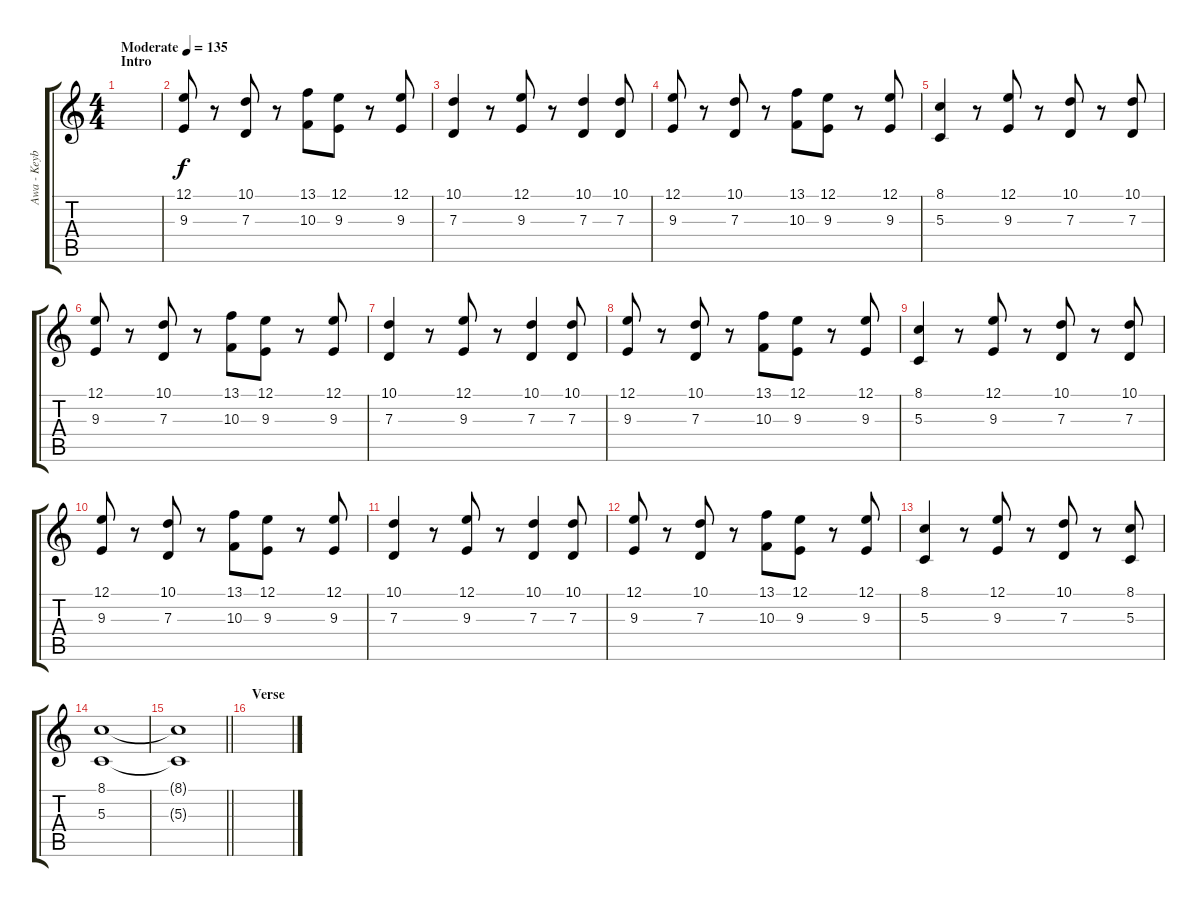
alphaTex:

\track ("Awa - Keyboard" "Awa - Keyb") {instrument lead2sawtooth}
\staff {score tabs}
\tuning (E4 B3 G3 D3 A2 E2) {hide}
\ts (4 4)
\section ("" "Intro")
\tempo (135 "Moderate")
\clef g2
\ks c
|
(12.1 9.3).8 r.8 (10.1 7.3).8 r.8 (13.1 10.3).8 (12.1 9.3).8 r.8 (12.1 9.3).8 |
(10.1 7.3).4 r.8 (12.1 9.3).8 r.8 (10.1 7.3).4 (10.1 7.3).8 |
(12.1 9.3).8 r.8 (10.1 7.3).8 r.8 (13.1 10.3).8 (12.1 9.3).8 r.8 (12.1 9.3).8 |
(8.1 5.3).4 r.8 (12.1 9.3).8 r.8 (10.1 7.3).8 r.8 (10.1 7.3).8 |
(12.1 9.3).8 r.8 (10.1 7.3).8 r.8 (13.1 10.3).8 (12.1 9.3).8 r.8 (12.1 9.3).8 |
(10.1 7.3).4 r.8 (12.1 9.3).8 r.8 (10.1 7.3).4 (10.1 7.3).8 |
(12.1 9.3).8 r.8 (10.1 7.3).8 r.8 (13.1 10.3).8 (12.1 9.3).8 r.8 (12.1 9.3).8 |
(8.1 5.3).4 r.8 (12.1 9.3).8 r.8 (10.1 7.3).8 r.8 (10.1 7.3).8 |
(12.1 9.3).8 r.8 (10.1 7.3).8 r.8 (13.1 10.3).8 (12.1 9.3).8 r.8 (12.1 9.3).8 |
(10.1 7.3).4 r.8 (12.1 9.3).8 r.8 (10.1 7.3).4 (10.1 7.3).8 |
(12.1 9.3).8 r.8 (10.1 7.3).8 r.8 (13.1 10.3).8 (12.1 9.3).8 r.8 (12.1 9.3).8 |
(8.1 5.3).4 r.8 (12.1 9.3).8 r.8 (10.1 7.3).8 r.8 (8.1 5.3).8 |
(8.1 5.3).1 |
\barLineRight lightlight
(8.1{t} 5.3{t}).1 |
\section ("" "Verse")
